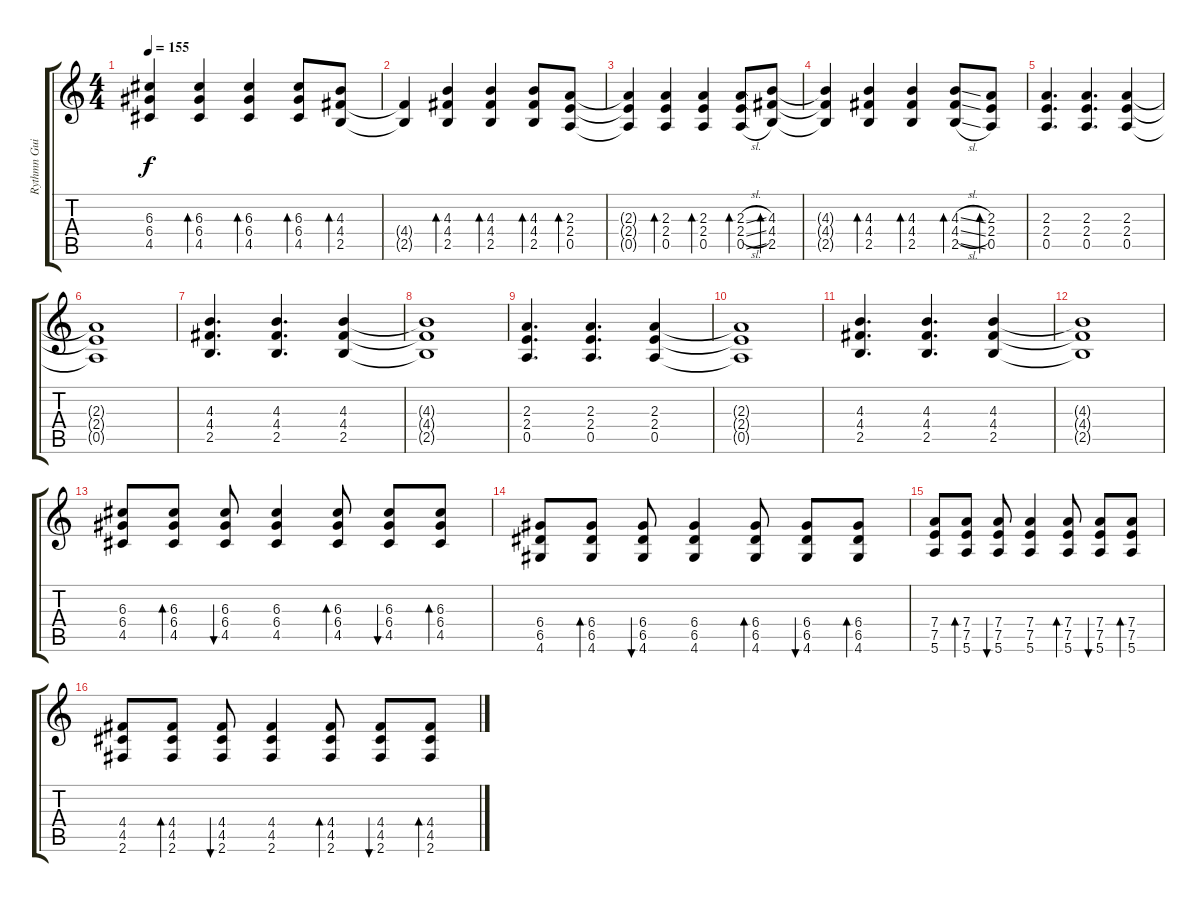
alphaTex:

\track ("Rythmn Guitar" "Rythmn Gui") {instrument overdrivenguitar}
\staff {score tabs}
\tuning (E4 B3 G3 D3 A2 E2) {hide}
\ts (4 4)
\tempo 155
\clef g2
\ks c
(6.3{t} 6.4{t} 4.5{t}).4{dy f} (6.3 6.4 4.5).4{bd 240} (6.3 6.4 4.5).4{bd 240} (6.3 6.4 4.5).8{bd 240} (4.3 4.4 2.5).8{bd 240} |
(4.4{t} 2.5{t}).4 (4.3 4.4 2.5).4{bd 240} (4.3 4.4 2.5).4{bd 240} (4.3 4.4 2.5).8{bd 240} (2.3 2.4 0.5).8{bd 240} |
(2.3{t} 2.4{t} 0.5{t}).4 (2.3 2.4 0.5).4{bd 240} (2.3 2.4 0.5).4{bd 240} (2.3{sl} 2.4{sl} 0.5{sl}).8{bd 240} (4.3 4.4 2.5).8{bd 240} |
(4.3{t} 4.4{t} 2.5{t}).4 (4.3 4.4 2.5).4{bd 240} (4.3 4.4 2.5).4{bd 240} (4.3{sl} 4.4{sl} 2.5{sl}).8{bd 240} (2.3 2.4 0.5).8{bd 240} |
(2.3 2.4 0.5).4{d} (2.3 2.4 0.5).4{d} (2.3 2.4 0.5).4 |
(2.3{t} 2.4{t} 0.5{t}).1 |
(4.3 4.4 2.5).4{d} (4.3 4.4 2.5).4{d} (4.3 4.4 2.5).4 |
(4.3{t} 4.4{t} 2.5{t}).1 |
(2.3 2.4 0.5).4{d} (2.3 2.4 0.5).4{d} (2.3 2.4 0.5).4 |
(2.3{t} 2.4{t} 0.5{t}).1 |
(4.3 4.4 2.5).4{d} (4.3 4.4 2.5).4{d} (4.3 4.4 2.5).4 |
(4.3{t} 4.4{t} 2.5{t}).1 |
(6.3 6.4 4.5).8 (6.3 6.4 4.5).8{bd 60} (6.3 6.4 4.5).8{bu 60} (6.3 6.4 4.5).4 (6.3 6.4 4.5).8{bd 60} (6.3 6.4 4.5).8{bu 60} (6.3 6.4 4.5).8{bd 60} |
(6.4 6.5 4.6).8 (6.4 6.5 4.6).8{bd 60} (6.4 6.5 4.6).8{bu 60} (6.4 6.5 4.6).4 (6.4 6.5 4.6).8{bd 60} (6.4 6.5 4.6).8{bu 60} (6.4 6.5 4.6).8{bd 60} |
(7.4 7.5 5.6).8 (7.4 7.5 5.6).8{bd 60} (7.4 7.5 5.6).8{bu 60} (7.4 7.5 5.6).4 (7.4 7.5 5.6).8{bd 60} (7.4 7.5 5.6).8{bu 60} (7.4 7.5 5.6).8{bd 60} |
(4.4 4.5 2.6).8 (4.4 4.5 2.6).8{bd 60} (4.4 4.5 2.6).8{bu 60} (4.4 4.5 2.6).4 (4.4 4.5 2.6).8{bd 60} (4.4 4.5 2.6).8{bu 60} (4.4 4.5 2.6).8{bd 60}
